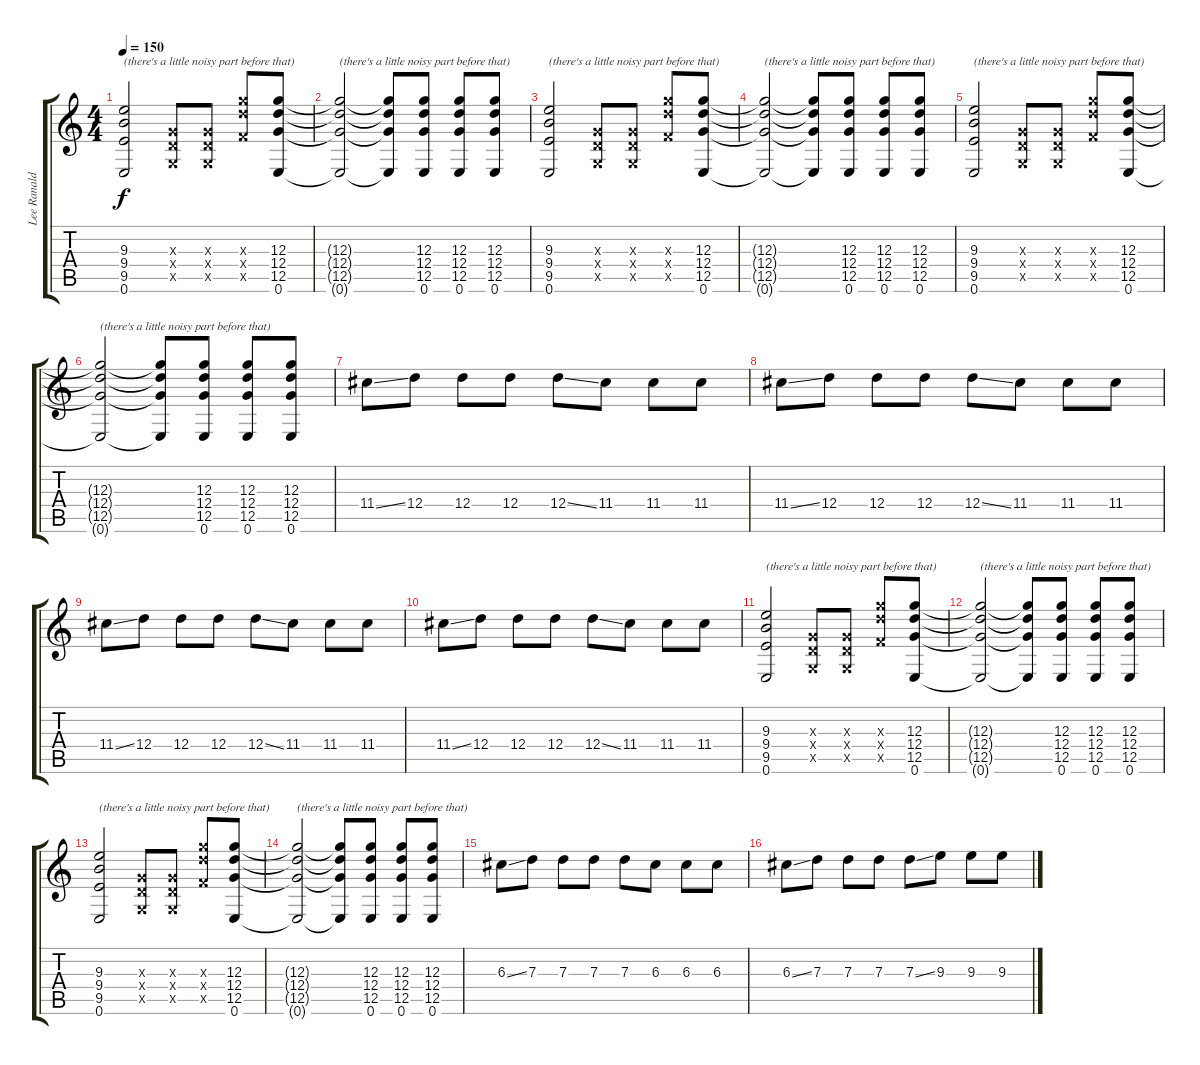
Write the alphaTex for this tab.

\track ("Lee Ranaldo" "Lee Ranald") {instrument overdrivenguitar}
\staff {score tabs}
\tuning (E4 B3 G3 D3 G2 E2) {hide}
\ts (4 4)
\tempo 150
\clef g2
\ks c
(9.3 9.4 9.5 0.6).2{txt "(there's a little noisy part before that)" dy f} (0.3{x} 0.4{x} 0.5{x}).8 (0.3{x} 0.4{x} 0.5{x}).8 (12.3{x} 12.4{x} 10.5{x}).8 (12.3 12.4 12.5 0.6).8 |
(12.3{t} 12.4{t} 12.5{t} 0.6{t}).2{txt "(there's a little noisy part before that)"} (12.3{t} 12.4{t} 12.5{t} 0.6{t}).8 (12.3 12.4 12.5 0.6).8 (12.3 12.4 12.5 0.6).8 (12.3 12.4 12.5 0.6).8 |
(9.3 9.4 9.5 0.6).2{txt "(there's a little noisy part before that)"} (0.3{x} 0.4{x} 0.5{x}).8 (0.3{x} 0.4{x} 0.5{x}).8 (12.3{x} 12.4{x} 10.5{x}).8 (12.3 12.4 12.5 0.6).8 |
(12.3{t} 12.4{t} 12.5{t} 0.6{t}).2{txt "(there's a little noisy part before that)"} (12.3{t} 12.4{t} 12.5{t} 0.6{t}).8 (12.3 12.4 12.5 0.6).8 (12.3 12.4 12.5 0.6).8 (12.3 12.4 12.5 0.6).8 |
(9.3 9.4 9.5 0.6).2{txt "(there's a little noisy part before that)"} (0.3{x} 0.4{x} 0.5{x}).8 (0.3{x} 0.4{x} 0.5{x}).8 (12.3{x} 12.4{x} 10.5{x}).8 (12.3 12.4 12.5 0.6).8 |
(12.3{t} 12.4{t} 12.5{t} 0.6{t}).2{txt "(there's a little noisy part before that)"} (12.3{t} 12.4{t} 12.5{t} 0.6{t}).8 (12.3 12.4 12.5 0.6).8 (12.3 12.4 12.5 0.6).8 (12.3 12.4 12.5 0.6).8 |
11.4{ss}.8 12.4.8 12.4.8 12.4.8 12.4{ss}.8 11.4.8 11.4.8 11.4.8 |
11.4{ss}.8 12.4.8 12.4.8 12.4.8 12.4{ss}.8 11.4.8 11.4.8 11.4.8 |
11.4{ss}.8 12.4.8 12.4.8 12.4.8 12.4{ss}.8 11.4.8 11.4.8 11.4.8 |
11.4{ss}.8 12.4.8 12.4.8 12.4.8 12.4{ss}.8 11.4.8 11.4.8 11.4.8 |
(9.3 9.4 9.5 0.6).2{txt "(there's a little noisy part before that)"} (0.3{x} 0.4{x} 0.5{x}).8 (0.3{x} 0.4{x} 0.5{x}).8 (12.3{x} 12.4{x} 10.5{x}).8 (12.3 12.4 12.5 0.6).8 |
(12.3{t} 12.4{t} 12.5{t} 0.6{t}).2{txt "(there's a little noisy part before that)"} (12.3{t} 12.4{t} 12.5{t} 0.6{t}).8 (12.3 12.4 12.5 0.6).8 (12.3 12.4 12.5 0.6).8 (12.3 12.4 12.5 0.6).8 |
(9.3 9.4 9.5 0.6).2{txt "(there's a little noisy part before that)"} (0.3{x} 0.4{x} 0.5{x}).8 (0.3{x} 0.4{x} 0.5{x}).8 (12.3{x} 12.4{x} 10.5{x}).8 (12.3 12.4 12.5 0.6).8 |
(12.3{t} 12.4{t} 12.5{t} 0.6{t}).2{txt "(there's a little noisy part before that)"} (12.3{t} 12.4{t} 12.5{t} 0.6{t}).8 (12.3 12.4 12.5 0.6).8 (12.3 12.4 12.5 0.6).8 (12.3 12.4 12.5 0.6).8 |
6.3{ss}.8 7.3.8 7.3.8 7.3.8 7.3.8 6.3.8 6.3.8 6.3.8 |
6.3{ss}.8 7.3.8 7.3.8 7.3.8 7.3{ss}.8 9.3.8 9.3.8 9.3.8
